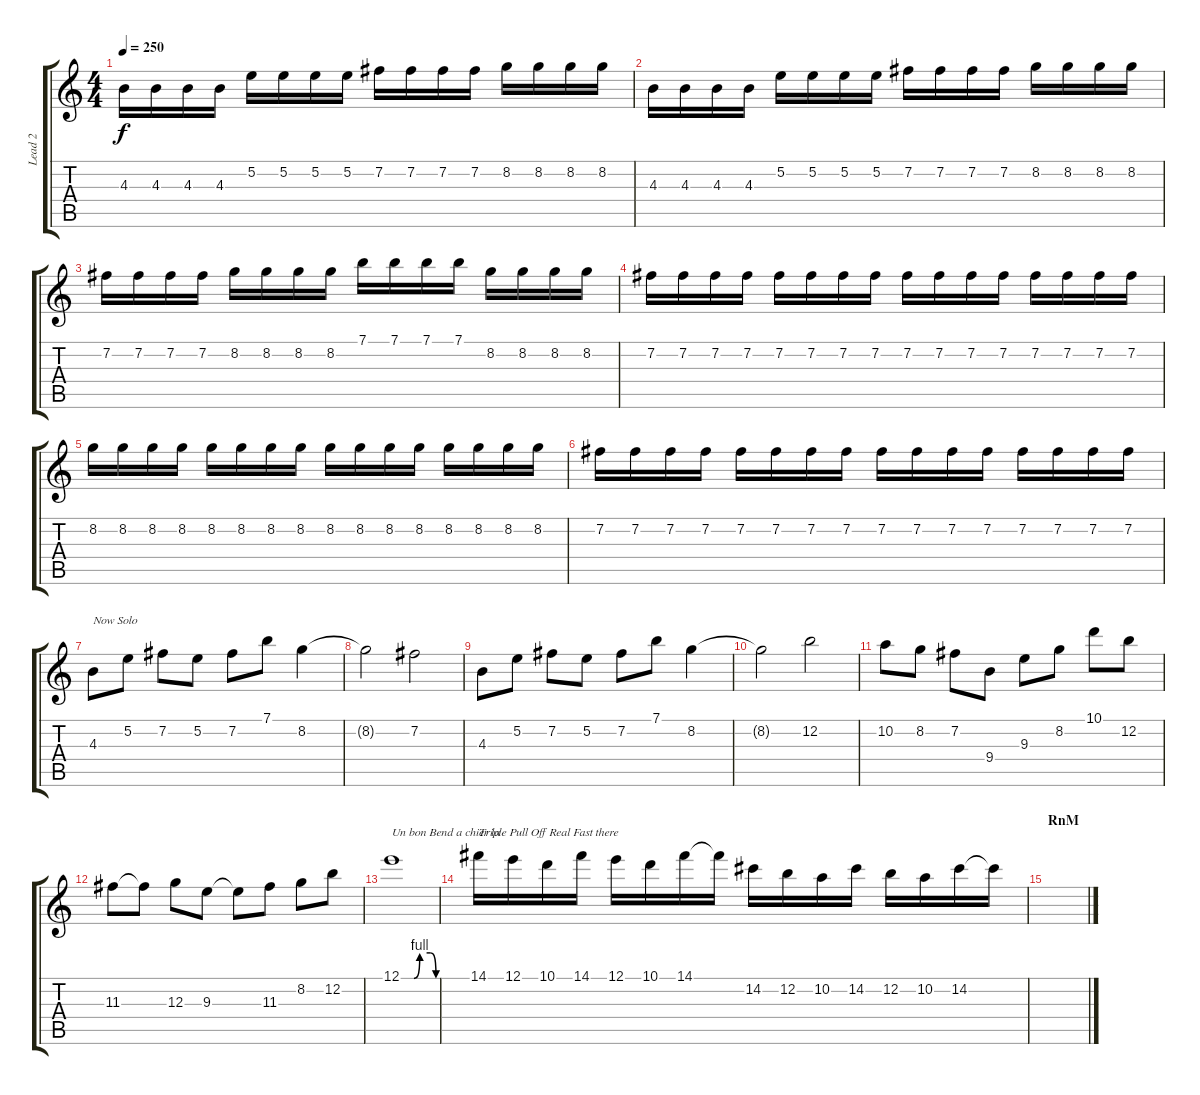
\track ("Lead 2" "Lead 2") {instrument overdrivenguitar}
\staff {score tabs}
\tuning (E4 B3 G3 D3 A2 E2) {hide}
\ts (4 4)
\tempo 250
\clef g2
\ks c
4.3.16{dy f} 4.3.16 4.3.16 4.3.16 5.2.16 5.2.16 5.2.16 5.2.16 7.2.16 7.2.16 7.2.16 7.2.16 8.2.16 8.2.16 8.2.16 8.2.16 |
4.3.16 4.3.16 4.3.16 4.3.16 5.2.16 5.2.16 5.2.16 5.2.16 7.2.16 7.2.16 7.2.16 7.2.16 8.2.16 8.2.16 8.2.16 8.2.16 |
7.2.16 7.2.16 7.2.16 7.2.16 8.2.16 8.2.16 8.2.16 8.2.16 7.1.16 7.1.16 7.1.16 7.1.16 8.2.16 8.2.16 8.2.16 8.2.16 |
7.2.16 7.2.16 7.2.16 7.2.16 7.2.16 7.2.16 7.2.16 7.2.16 7.2.16 7.2.16 7.2.16 7.2.16 7.2.16 7.2.16 7.2.16 7.2.16 |
8.2.16 8.2.16 8.2.16 8.2.16 8.2.16 8.2.16 8.2.16 8.2.16 8.2.16 8.2.16 8.2.16 8.2.16 8.2.16 8.2.16 8.2.16 8.2.16 |
7.2.16 7.2.16 7.2.16 7.2.16 7.2.16 7.2.16 7.2.16 7.2.16 7.2.16 7.2.16 7.2.16 7.2.16 7.2.16 7.2.16 7.2.16 7.2.16 |
\section ("" "")
4.3.8{txt "Now Solo"} 5.2.8 7.2.8 5.2.8 7.2.8 7.1.8 8.2.4 |
8.2{t}.2 7.2.2 |
4.3.8 5.2.8 7.2.8 5.2.8 7.2.8 7.1.8 8.2.4 |
8.2{t}.2 12.2.2 |
10.2.8 8.2.8 7.2.8 9.4.8 9.3.8 8.2.8 10.1.8 12.2.8 |
11.3.8 11.3{t}.8 12.3.8 9.3.8 9.3{t}.8 11.3.8 8.2.8 12.2.8 |
12.1{be (custom 0 0 22 0 32 4 50 4 60 0)}.1{txt "Un bon Bend a chier la"} |
14.1.16{txt "Triple Pull Off Real Fast there"} 12.1.16 10.1.16 14.1.16 12.1.16 10.1.16 14.1.16 14.1{t}.16 14.2.16 12.2.16 10.2.16 14.2.16 12.2.16 10.2.16 14.2.16 14.2{t}.16 |
\section ("" "RnM")
